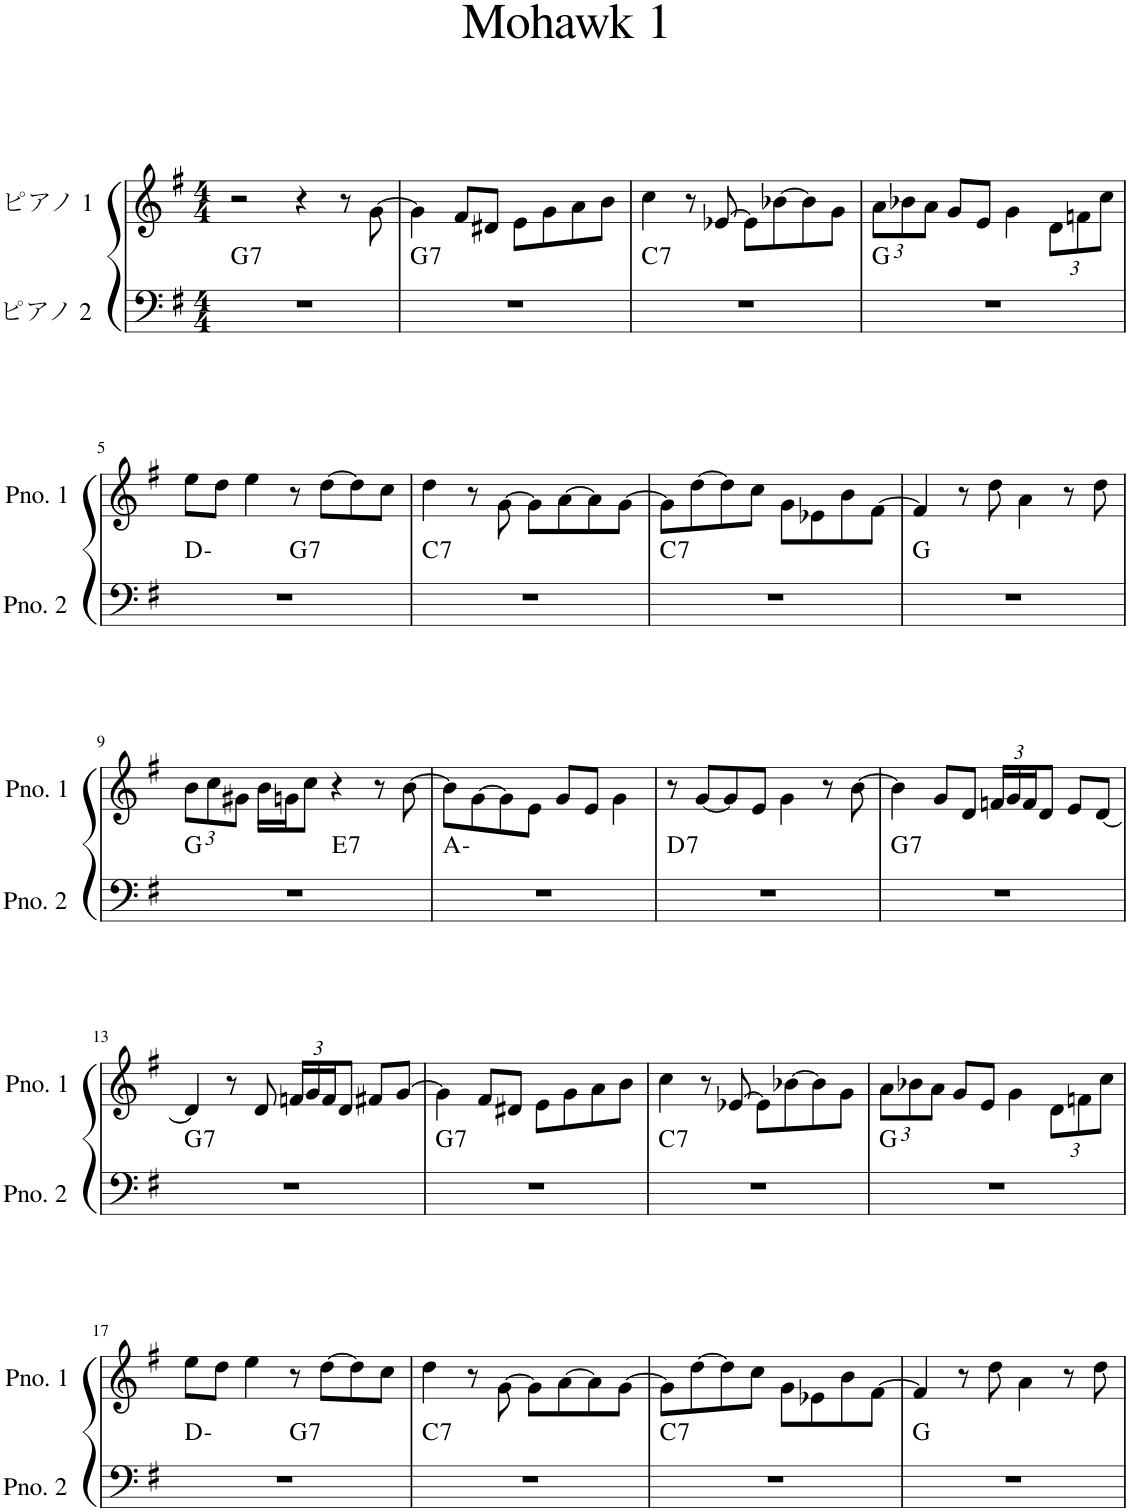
**kern	**harte	**kern
*part2	*part2	*part1
*staff2	*	*staff1
*I"ピアノ 2	*	*I"ピアノ 1
*clefF4	*	*clefG2
*k[f#]	*	*k[f#]
*M4/4	*	*M4/4
=1	=1	=1
!	!LO:H:kt=7	!
1r	G:7	2r
.	.	4r
.	.	8r
.	.	[8g\
=2	=2	=2
!	!LO:H:kt=7	!
1r	G:7	4g\]
.	.	8f#/L
.	.	8d#X/J
.	.	8e\L
.	.	8g\
.	.	8a\
.	.	8b\J
=3	=3	=3
!	!LO:H:kt=7	!
1r	C:7	4cc\
.	.	8r
.	.	[8e-X/
.	.	8e-\L]
.	.	[8b-X\
.	.	8b-\]
.	.	8g\J
=4	=4	=4
*	*	*Xbrackettup
1r	G:maj	12a\L
.	.	12b-X\
.	.	12a\J
.	.	8g/L
.	.	8e/J
.	.	4g\
.	.	12d\L
.	.	12fn\
.	.	12cc\J
!!LO:LB:g=z
=5	=5	=5
*^	*	*
1r	2ryy	D:min	8ee\L
.	.	.	8dd\J
.	.	.	4ee\
!	!	!LO:H:kt=7	!
.	2ryy	G:7	8r
.	.	.	[8dd\L
.	.	.	8dd\]
.	.	.	8cc\J
=6	=6	=6	=6
!	!	!LO:H:kt=7	!
*v	*v	*	*
1r	C:7	4dd\
.	.	8r
.	.	[8g\
.	.	8g\L]
.	.	[8a\
.	.	8a\]
.	.	[8g\J
=7	=7	=7
!	!LO:H:kt=7	!
1r	C:7	8g\L]
.	.	[8dd\
.	.	8dd\]
.	.	8cc\J
.	.	8g\L
.	.	8e-X\
.	.	8b\
.	.	[8f#\J
=8	=8	=8
1r	G:maj	4f#/]
.	.	8r
.	.	8dd\
.	.	4a\
.	.	8r
.	.	8dd\
!!LO:LB:g=z
=9	=9	=9
*^	*	*
1r	2ryy	G:maj	12b\L
.	.	.	12cc\
.	.	.	12g#X\J
.	.	.	16b\LL
.	.	.	16gn\J
.	.	.	8cc\J
!	!	!LO:H:kt=7	!
.	2ryy	E:7	4r
.	.	.	8r
.	.	.	[8b\
*v	*v	*	*
=10	=10	=10
1r	A:min	8b\L]
.	.	[8g\
.	.	8g\]
.	.	8e\J
.	.	8g/L
.	.	8e/J
.	.	4g\
=11	=11	=11
!	!LO:H:kt=7	!
1r	D:7	8r
.	.	[8g/L
.	.	8g/]
.	.	8e/J
.	.	4g\
.	.	8r
.	.	[8b\
=12	=12	=12
!	!LO:H:kt=7	!
1r	G:7	4b\]
.	.	8g/L
.	.	8d/J
.	.	24fn/LL
.	.	24g/
.	.	24f/J
.	.	8d/J
.	.	8e/L
.	.	[8d/J
!!LO:LB:g=z
=13	=13	=13
!	!LO:H:kt=7	!
1r	G:7	4d/]
.	.	8r
.	.	8d/
.	.	24fn/LL
.	.	24g/
.	.	24f/J
.	.	8d/J
.	.	8f#X/L
.	.	[8g/J
=14	=14	=14
!	!LO:H:kt=7	!
1r	G:7	4g\]
.	.	8f#/L
.	.	8d#X/J
.	.	8e\L
.	.	8g\
.	.	8a\
.	.	8b\J
=15	=15	=15
!	!LO:H:kt=7	!
1r	C:7	4cc\
.	.	8r
.	.	[8e-X/
.	.	8e-\L]
.	.	[8b-X\
.	.	8b-\]
.	.	8g\J
=16	=16	=16
1r	G:maj	12a\L
.	.	12b-X\
.	.	12a\J
.	.	8g/L
.	.	8e/J
.	.	4g\
.	.	12d\L
.	.	12fn\
.	.	12cc\J
!!LO:LB:g=z
=17	=17	=17
*^	*	*
1r	2ryy	D:min	8ee\L
.	.	.	8dd\J
.	.	.	4ee\
!	!	!LO:H:kt=7	!
.	2ryy	G:7	8r
.	.	.	[8dd\L
.	.	.	8dd\]
.	.	.	8cc\J
=18	=18	=18	=18
!	!	!LO:H:kt=7	!
*v	*v	*	*
1r	C:7	4dd\
.	.	8r
.	.	[8g\
.	.	8g\L]
.	.	[8a\
.	.	8a\]
.	.	[8g\J
=19	=19	=19
!	!LO:H:kt=7	!
1r	C:7	8g\L]
.	.	[8dd\
.	.	8dd\]
.	.	8cc\J
.	.	8g\L
.	.	8e-X\
.	.	8b\
.	.	[8f#\J
=20	=20	=20
1r	G:maj	4f#/]
.	.	8r
.	.	8dd\
.	.	4a\
.	.	8r
.	.	8dd\
=	=	=
*-	*-	*-
